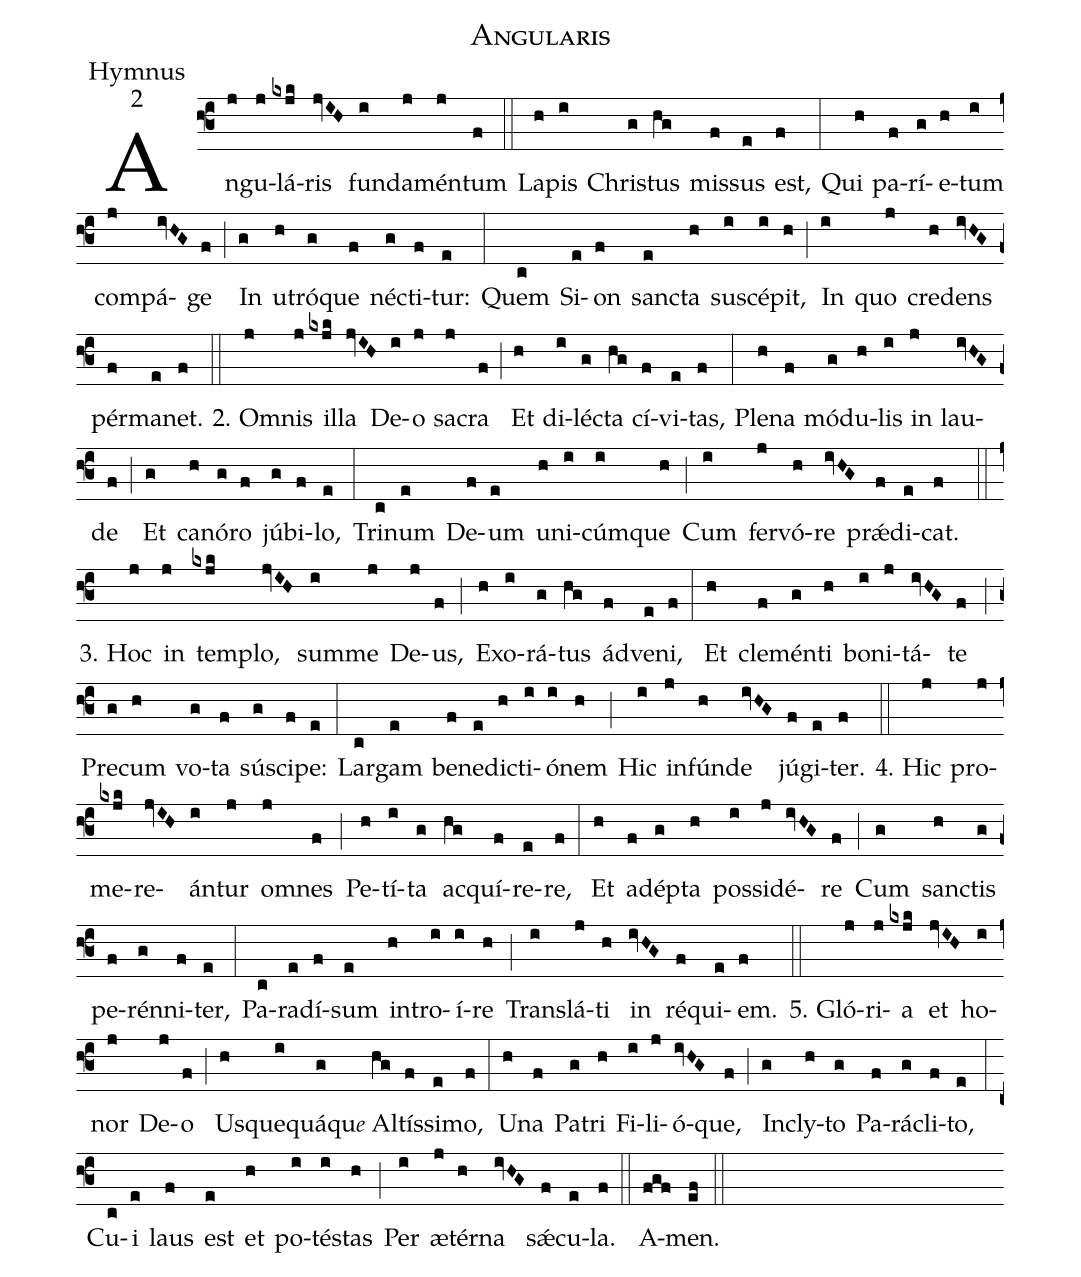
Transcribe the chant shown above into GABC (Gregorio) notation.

name:Angularis;
office-part:Hymnus;
mode:2;
%%
(f3) An(j)gu(j)lá(kxjk)ris(jvIH) fun(i)da(j)mén(j)tum(f) (::)
La(h)pis(i) Chri(g)stus(hg) mis(f)sus(e) est,(f) (:)
Qui(h) pa(f)rí(g)e(h)tum(i) com(j)pá(ivHG)ge(f) (;)
In(g) u(h)tró(g)que(f) né(g)cti(f)tur:(e) (:)
Quem(c) Si(e)on(f) san(e)cta(h) su(i)scé(i)pit,(h) (;)
In(i) quo(j) cre(h)dens(ivHG) pér(f)ma(e)net.(f) (::)
2. Om(j)nis(j) il(kxjk)la(jvIH) De(i)o(j) sa(j)cra(f) (;)
Et(h) di(i)lé(g)cta(hg) cí(f)vi(e)tas,(f) (:)
Ple(h)na(f) mó(g)du(h)lis(i) in(j) lau(ivHG)de(f) (;)
Et(g) ca(h)nó(g)ro(f) jú(g)bi(f)lo,(e) (:)
Tri(c)num(e) De(f)um(e) u(h)ni(i)cúm(i)que(h) (;)
Cum(i) fer(j)vó(h)re(ivHG) prǽ(f)di(e)cat.(f) (::)

3. Hoc(j) in(j) tem(kxjk)plo,(jvIH) sum(i)me(j) De(j)us,(f) (;)
E(h)xo(i)rá(g)tus(hg) ád(f)ve(e)ni,(f) (:)
Et(h) cle(f)mén(g)ti(h) bo(i)ni(j)tá(ivHG)te(f) (;)
Pre(g)cum(h) vo(g)ta(f) sú(g)sci(f)pe:(e) (:)
Lar(c)gam(e) be(f)ne(e)di(h)cti(i)ó(i)nem(h) (;)
Hic(i) in(j)fún(h)de(ivHG) jú(f)gi(e)ter.(f) (::)

4. Hic(j) pro(j)me(kxjk)re(jvIH)án(i)tur(j) om(j)nes(f) (;)
Pe(h)tí(i)ta(g) ac(hg)quí(f)re(e)re,(f) (:)
Et(h) a(f)dép(g)ta(h) pos(i)si(j)dé(ivHG)re(f) (;)
Cum(g) san(h)ctis(g) pe(f)rén(g)ni(f)ter,(e) (:)
Pa(c)ra(e)dí(f)sum(e) in(h)tro(i)í(i)re(h) (;)
Tran(i)slá(j)ti(h) in(ivHG) ré(f)qui(e)em.(f) (::)

5. Gló(j)ri(j)a(kxjk) et(jvIH) ho(i)nor(j) De(j)o(f) (;)
Us(h)que(i)quá(g)qu<e>e</e> Al(hg)tís(f)si(e)mo,(f) (:)
U(h)na(f) Pa(g)tri(h) Fi(i)li(j)ó(ivHG)que,(f) (;)
In(g)cly(h)to(g) Pa(f)rá(g)cli(f)to,(e) (:)
Cu(c)i(e) laus(f) est(e) et(h) po(i)té(i)stas(h) (;)
Per(i) æ(j)tér(h)na(ivHG) sǽ(f)cu(e)la.(f) (::)

A(fgf)men.(ef) (::)
